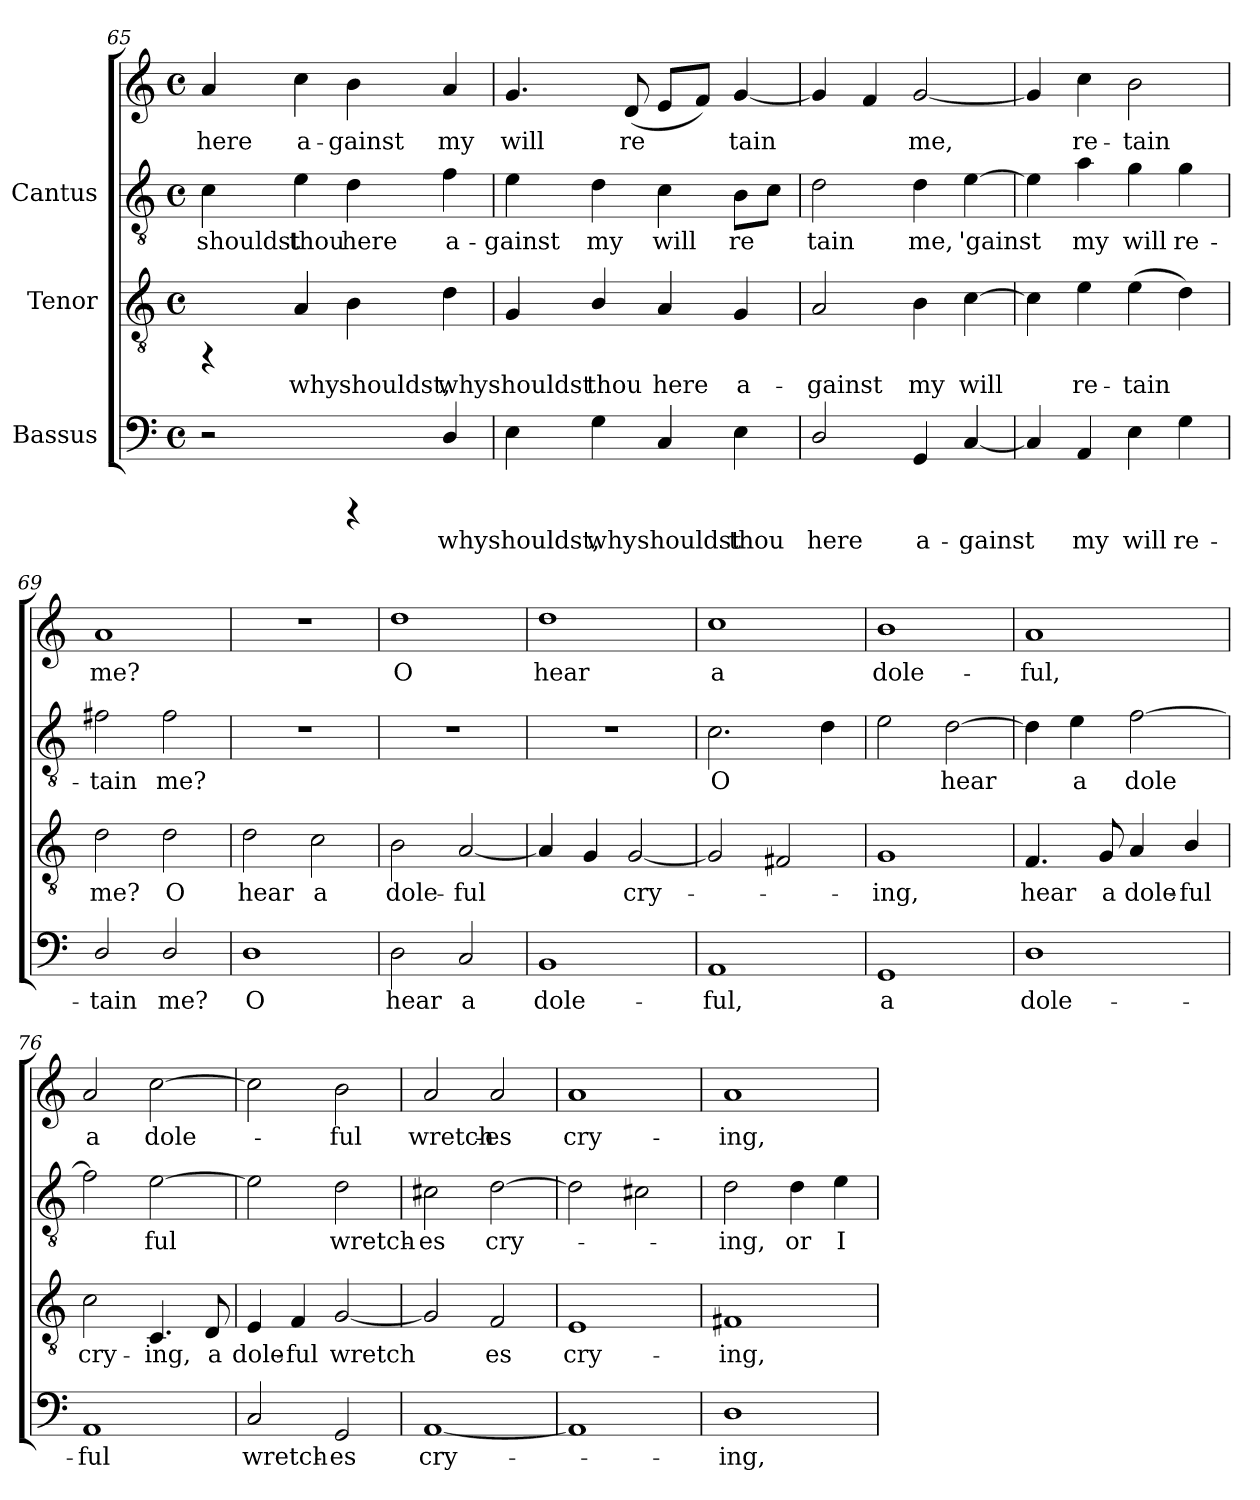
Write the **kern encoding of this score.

**kern	**text	**kern	**text	**kern	**text	**kern	**text
*part3	*part3	*part2	*part2	*part1	*part1	*part1	*part1
*staff4	*staff4	*staff3	*staff3	*staff2	*staff2	*staff1	*staff1
*I"Bassus	*	*I"Tenor	*	*I"Cantus	*	*	*
!!LO:PB:g=z
*clefF4	*	*clefGv2	*	*clefGv2	*	*clefG2	*
*M4/4	*	*M4/4	*	*M4/4	*	*M4/4	*
*met(c)	*	*met(c)	*	*met(c)	*	*met(c)	*
=65	=65	=65	=65	=65	=65	=65	=65
!	!	!	!	!	!LO:LY:b:cj	!	!LO:LY:b:cj
2r	.	4rFF	.	4c\	shouldst	4a/	here
!	!	!	!LO:LY:b:cj	!	!LO:LY:b:cj	!	!LO:LY:b:cj
.	.	4A/	why	4e\	thou	4cc\	a-
!	!	!	!LO:LY:b:cj	!	!LO:LY:b:cj	!	!LO:LY:b:cj
4rCCC	.	4B\	shouldst,	4d\	here	4b\	-gainst
!	!LO:LY:b:cj	!	!LO:LY:b:cj	!	!LO:LY:b:cj	!	!LO:LY:b:cj
4D/	why	4d\	why	4f\	a-	4a/	my
=66	=66	=66	=66	=66	=66	=66	=66
!	!LO:LY:b:cj	!	!LO:LY:b:cj	!	!LO:LY:b:cj	!	!LO:LY:b:cj
4E\	shouldst,	4G/	shouldst	4e\	gainst	4.g/	-will
!	!LO:LY:b:cj	!	!LO:LY:b:cj	!	!LO:LY:b:cj	!	!
4G\	why	4B/	thou	4d\	my	.	.
!	!	!	!	!	!	!	!LO:LY:b:cj
.	.	.	.	.	.	(<8d/	re-
!	!LO:LY:b:cj	!	!LO:LY:b:cj	!	!LO:LY:b:cj	!	!LO:LY:b:cj
4C/	shouldst	4A/	here	4c\	will	8e/L	-
!	!	!	!	!	!	!	!LO:LY:b:cj
.	.	.	.	.	.	8f/J)	.
!	!LO:LY:b:cj	!	!LO:LY:b:cj	!	!LO:LY:b:cj	!	!LO:LY:b:cj
4E\	thou	4G/	a-	8B\L	re-	[<4g/	tain
!	!	!	!	!	!LO:LY:b:cj	!	!
.	.	.	.	8c\J	--	.	.
=67	=67	=67	=67	=67	=67	=67	=67
!	!LO:LY:b:cj	!	!LO:LY:b:cj	!	!LO:LY:b:cj	!	!LO:LY:b:cj
2D/	here	2A/	-gainst	2d\	tain	4g/]	-
!	!	!	!	!	!	!	!LO:LY:b:cj
.	.	.	.	.	.	4f/	.
!	!LO:LY:b:cj	!	!LO:LY:b:cj	!	!LO:LY:b:cj	!	!LO:LY:b:cj
4GG/	a-	4B\	my	4d\	me,	[<2g/	me,
!	!LO:LY:b:cj	!	!LO:LY:b:cj	!	!LO:LY:b:cj	!	!
[<4C/	-gainst	[>4c\	will	[>4e\	'gainst	.	.
=68	=68	=68	=68	=68	=68	=68	=68
!	!LO:LY:b:cj	!	!LO:LY:b:cj	!	!LO:LY:b:cj	!	!LO:LY:b:cj
4C/]	.	4c\]	.	4e\]	.	4g/]	.
!	!LO:LY:b:cj	!	!LO:LY:b:cj	!	!LO:LY:b:cj	!	!LO:LY:b:cj
4AA/	my	4e\	re-	4a\	my	4cc\	re-
!	!LO:LY:b:cj	!	!LO:LY:b:cj	!	!LO:LY:b:cj	!	!LO:LY:b:cj
4E\	will	(>4e\	-tain	4g\	will	2b\	-tain
!	!LO:LY:b:cj	!	!LO:LY:b:cj	!	!LO:LY:b:cj	!	!
4G\	re-	4d\)	.	4g\	re-	.	.
=69	=69	=69	=69	=69	=69	=69	=69
!	!LO:LY:b:cj	!	!LO:LY:b:cj	!	!LO:LY:b:cj	!	!LO:LY:b:cj
2D/	-tain	2d\	me?	2f#X\	tain	1a	-me?
!	!LO:LY:b:cj	!	!LO:LY:b:cj	!	!LO:LY:b:cj	!	!
2D/	me?	2d\	O	2f#\	me?	.	.
!!LO:LB:g=z
=70	=70	=70	=70	=70	=70	=70	=70
!	!LO:LY:b:cj	!	!LO:LY:b:cj	!	!	!	!
1D	O	2d\	hear	1r	.	1r	.
!	!	!	!LO:LY:b:cj	!	!	!	!
.	.	2c\	a	.	.	.	.
=71	=71	=71	=71	=71	=71	=71	=71
!	!LO:LY:b:cj	!	!LO:LY:b:cj	!	!	!	!LO:LY:b:cj
2D\	hear	2B\	dole-	1r	.	1dd	O
!	!LO:LY:b:cj	!	!LO:LY:b:cj	!	!	!	!
2C/	a	[<2A/	-ful	.	.	.	.
=72	=72	=72	=72	=72	=72	=72	=72
!	!LO:LY:b:cj	!	!LO:LY:b:cj	!	!	!	!LO:LY:b:cj
1BB	dole-	4A/]	.	1r	.	1dd	hear
!	!	!	!LO:LY:b:cj	!	!	!	!
.	.	4G/	.	.	.	.	.
!	!	!	!LO:LY:b:cj	!	!	!	!
.	.	[<2G/	cry-	.	.	.	.
=73	=73	=73	=73	=73	=73	=73	=73
!	!LO:LY:b:cj	!	!	!	!LO:LY:b:cj	!	!LO:LY:b:cj
1AA	-ful,	2G/]	.	2.c\	O	1cc	a
.	.	2F#X/	.	.	.	.	.
!	!	!	!	!	!LO:LY:b:cj	!	!
.	.	.	.	4d\	.	.	.
=74	=74	=74	=74	=74	=74	=74	=74
!	!LO:LY:b:cj	!	!LO:LY:b:cj	!	!LO:LY:b:cj	!	!LO:LY:b:cj
1GG	a	1G	-ing,	2e\	-	1b	dole-
!	!	!	!	!	!LO:LY:b:cj	!	!
.	.	.	.	[>2d\	hear	.	.
=75	=75	=75	=75	=75	=75	=75	=75
!	!LO:LY:b:cj	!	!LO:LY:b:cj	!	!LO:LY:b:cj	!	!LO:LY:b:cj
1D	dole-	4.F/	hear	4d\]	.	1a	ful,
!	!	!	!	!	!LO:LY:b:cj	!	!
.	.	.	.	4e\	a	.	.
!	!	!	!LO:LY:b:cj	!	!	!	!
.	.	8G/	a	.	.	.	.
!	!	!	!LO:LY:b:cj	!	!LO:LY:b:cj	!	!
.	.	4A/	dole-	[>2f\	dole-	.	.
!	!	!	!LO:LY:b:cj	!	!	!	!
.	.	4B/	-ful	.	.	.	.
=76	=76	=76	=76	=76	=76	=76	=76
!	!LO:LY:b:cj	!	!LO:LY:b:cj	!	!LO:LY:b:cj	!	!LO:LY:b:cj
1AA	-ful	2c\	cry-	2f\]	-	2a/	-a
!	!	!	!LO:LY:b:cj	!	!LO:LY:b:cj	!	!LO:LY:b:cj
.	.	4.C/	-ing,	[>2e\	ful	[>2cc\	dole-
!	!	!	!LO:LY:b:cj	!	!	!	!
.	.	8D/	a	.	.	.	.
!!LO:LB:g=z
=77	=77	=77	=77	=77	=77	=77	=77
!	!LO:LY:b:cj	!	!LO:LY:b:cj	!	!LO:LY:b:cj	!	!LO:LY:b:cj
2C/	wretch-	4E/	dole-	2e\]	.	2cc\]	.
!	!	!	!LO:LY:b:cj	!	!	!	!
.	.	4F/	-ful	.	.	.	.
!	!LO:LY:b:cj	!	!LO:LY:b:cj	!	!LO:LY:b:cj	!	!LO:LY:b:cj
2GG/	-es	[<2G/	wretch-	2d\	wretch-	2b\	ful
=78	=78	=78	=78	=78	=78	=78	=78
!	!LO:LY:b:cj	!	!LO:LY:b:cj	!	!LO:LY:b:cj	!	!LO:LY:b:cj
[<1AA	cry-	2G/]	-	2c#X\	es	2a/	-wretch-
!	!	!	!LO:LY:b:cj	!	!LO:LY:b:cj	!	!LO:LY:b:cj
.	.	2F/	es	[>2d\	cry-	2a/	-es
=79	=79	=79	=79	=79	=79	=79	=79
!	!	!	!LO:LY:b:cj	!	!	!	!LO:LY:b:cj
1AA]	.	1E	cry-	2d\]	.	1a	-cry-
.	.	.	.	2c#X\	.	.	.
=80	=80	=80	=80	=80	=80	=80	=80
!	!LO:LY:b:cj	!	!LO:LY:b:cj	!	!LO:LY:b:cj	!	!LO:LY:b:cj
1D	-ing,	1F#X	-ing,	2d\	ing,	1a	-ing,
!	!	!	!	!	!LO:LY:b:cj	!	!
.	.	.	.	4d\	or	.	.
!	!	!	!	!	!LO:LY:b:cj	!	!
.	.	.	.	4e\	I	.	.
=	=	=	=	=	=	=	=
*-	*-	*-	*-	*-	*-	*-	*-
